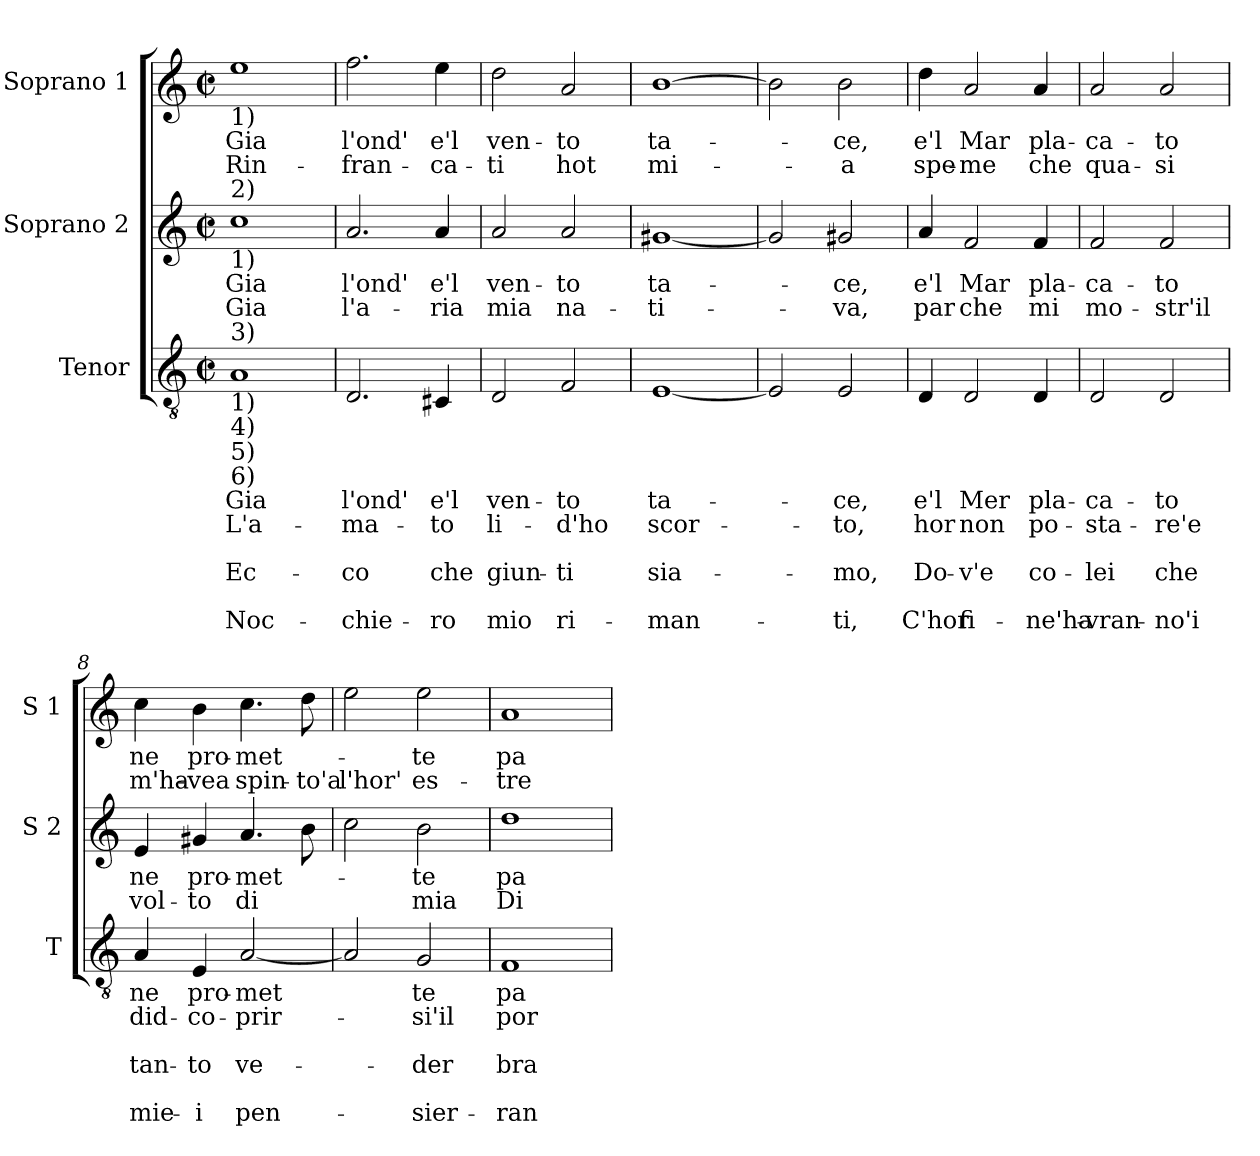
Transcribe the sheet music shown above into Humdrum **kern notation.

**kern	**text	**text	**text	**text	**text	**text	**kern	**text	**text	**kern	**text	**text
*part3	*part3	*part3	*part3	*part3	*part3	*part3	*part2	*part2	*part2	*part1	*part1	*part1
*staff3	*staff3	*staff3	*staff3	*staff3	*staff3	*staff3	*staff2	*staff2	*staff2	*staff1	*staff1	*staff1
*I"Tenor	*	*	*	*	*	*	*I"Soprano 2	*	*	*I"Soprano 1	*	*
*I'T	*	*	*	*	*	*	*I'S 2	*	*	*I'S 1	*	*
*clefGv2	*	*	*	*	*	*	*clefG2	*	*	*clefG2	*	*
*k[]	*	*	*	*	*	*	*k[]	*	*	*k[]	*	*
*C:	*	*	*	*	*	*	*C:	*	*	*C:	*	*
*M2/2	*	*	*	*	*	*	*M2/2	*	*	*M2/2	*	*
*met(c|)	*	*	*	*	*	*	*met(c|)	*	*	*met(c|)	*	*
=1	=1	=1	=1	=1	=1	=1	=1	=1	=1	=1	=1	=1
!	!	!	!	!	!	!	!	!	!	!LO:TX:b:t=1)	!	!
!	!	!	!	!	!	!	!LO:TX:a:t=2)	!	!	!	!	!
!	!	!	!	!	!	!	!LO:TX:b:t=1)	!	!	!	!	!
!LO:TX:a:t=3)	!	!	!	!	!	!	!	!	!	!	!	!
!LO:TX:b:t=1)	!	!	!	!	!	!	!	!	!	!	!	!
!LO:TX:b:t=4)	!	!	!	!	!	!	!	!	!	!	!	!
!LO:TX:b:t=5)	!	!	!	!	!	!	!	!	!	!	!	!
!LO:TX:b:t=6)	!	!	!	!	!	!	!	!	!	!	!	!
!	!LO:LY:b	!LO:LY:b	!	!LO:LY:b	!	!LO:LY:b	!	!LO:LY:b	!LO:LY:b	!	!LO:LY:b	!LO:LY:b
1A	Gia	L'a-	.	Ec-	.	Noc-	1cc	Gia	Gia	1ee	Gia	Rin-
=2	=2	=2	=2	=2	=2	=2	=2	=2	=2	=2	=2	=2
!	!LO:LY:b	!LO:LY:b	!	!LO:LY:b	!	!LO:LY:b	!	!LO:LY:b	!LO:LY:b	!	!LO:LY:b	!LO:LY:b
2.D/	l'ond'	-ma-	.	-co	.	-chie-	2.a/	l'ond'	l'a-	2.ff\	l'ond'	-fran-
!	!LO:LY:b	!LO:LY:b	!	!LO:LY:b	!	!LO:LY:b	!	!LO:LY:b	!LO:LY:b	!	!LO:LY:b	!LO:LY:b
4C#X/	e'l	-to	.	che	.	-ro	4a/	e'l	-ria	4ee\	e'l	-ca-
=3	=3	=3	=3	=3	=3	=3	=3	=3	=3	=3	=3	=3
!	!LO:LY:b	!LO:LY:b	!	!LO:LY:b	!	!LO:LY:b	!	!LO:LY:b	!LO:LY:b	!	!LO:LY:b	!LO:LY:b
2D/	ven-	li-	.	giun-	.	mio	2a/	ven-	mia	2dd\	ven-	-ti
!	!LO:LY:b	!LO:LY:b	!	!LO:LY:b	!	!LO:LY:b	!	!LO:LY:b	!LO:LY:b	!	!LO:LY:b	!LO:LY:b
2F/	-to	-d'ho	.	-ti	.	ri-	2a/	-to	na-	2a/	-to	hot
=4	=4	=4	=4	=4	=4	=4	=4	=4	=4	=4	=4	=4
!	!LO:LY:b	!LO:LY:b	!	!LO:LY:b	!	!LO:LY:b	!	!LO:LY:b	!LO:LY:b	!	!LO:LY:b	!LO:LY:b
[1E	ta-	scor-	.	sia-	.	-man-	[1g#X	ta-	-ti-	[1b	ta-	mi-
=5	=5	=5	=5	=5	=5	=5	=5	=5	=5	=5	=5	=5
2E/]	.	.	.	.	.	.	2g#/]	.	.	2b\]	.	.
!	!LO:LY:b	!LO:LY:b	!	!LO:LY:b	!	!LO:LY:b	!	!LO:LY:b	!LO:LY:b	!	!LO:LY:b	!LO:LY:b
2E/	-ce,	-to,	.	-mo,	.	-ti,	2g#X/	-ce,	-va,	2b\	-ce,	-a
!!LO:LB:g=z
=6	=6	=6	=6	=6	=6	=6	=6	=6	=6	=6	=6	=6
!	!LO:LY:b	!LO:LY:b	!	!LO:LY:b	!	!LO:LY:b	!	!LO:LY:b	!LO:LY:b	!	!LO:LY:b	!LO:LY:b
4D/	e'l	hor	.	Do-	.	C'hor	4a/	e'l	par	4dd\	e'l	spe-
!	!LO:LY:b	!LO:LY:b	!	!LO:LY:b	!	!LO:LY:b	!	!LO:LY:b	!LO:LY:b	!	!LO:LY:b	!LO:LY:b
2D/	Mer	non	.	-v'e	.	fi-	2f/	Mar	che	2a/	Mar	-me
!	!LO:LY:b	!LO:LY:b	!	!LO:LY:b	!	!LO:LY:b	!	!LO:LY:b	!LO:LY:b	!	!LO:LY:b	!LO:LY:b
4D/	pla-	po-	.	co-	.	-ne'ha-	4f/	pla-	mi	4a/	pla-	che
=7	=7	=7	=7	=7	=7	=7	=7	=7	=7	=7	=7	=7
!	!LO:LY:b	!LO:LY:b	!	!LO:LY:b	!	!LO:LY:b	!	!LO:LY:b	!LO:LY:b	!	!LO:LY:b	!LO:LY:b
2D/	-ca-	-sta-	.	-lei	.	-vran-	2f/	-ca-	mo-	2a/	-ca-	qua-
!	!LO:LY:b	!LO:LY:b	!	!LO:LY:b	!	!LO:LY:b	!	!LO:LY:b	!LO:LY:b	!	!LO:LY:b	!LO:LY:b
2D/	-to	-re'e	.	che	.	-no'i	2f/	-to	-str'il	2a/	-to	-si
=8	=8	=8	=8	=8	=8	=8	=8	=8	=8	=8	=8	=8
!	!LO:LY:b	!LO:LY:b	!	!LO:LY:b	!	!LO:LY:b	!	!LO:LY:b	!LO:LY:b	!	!LO:LY:b	!LO:LY:b
4A/	ne	did-	.	tan-	.	mie-	4e/	ne	vol-	4cc\	ne	m'ha-
!	!LO:LY:b	!LO:LY:b	!	!LO:LY:b	!	!LO:LY:b	!	!LO:LY:b	!LO:LY:b	!	!LO:LY:b	!LO:LY:b
4E/	pro-	-co-	.	-to	.	-i	4g#X/	pro-	-to	4b\	pro-	-vea
!	!LO:LY:b	!LO:LY:b	!	!LO:LY:b	!	!LO:LY:b	!	!LO:LY:b	!LO:LY:b	!	!LO:LY:b	!LO:LY:b
[2A/	-met	-prir-	.	ve-	.	pen-	4.a/	-met-	di	4.cc\	-met-	spin-
!	!	!	!	!	!	!	!	!	!	!	!	!LO:LY:b
.	.	.	.	.	.	.	8b\	.	.	8dd\	.	-to'a
=9	=9	=9	=9	=9	=9	=9	=9	=9	=9	=9	=9	=9
!	!	!	!	!	!	!	!	!	!	!	!	!LO:LY:b
2A/]	.	.	.	.	.	.	2cc\	.	.	2ee\	.	l'hor'
!	!LO:LY:b	!LO:LY:b	!	!LO:LY:b	!	!LO:LY:b	!	!LO:LY:b	!LO:LY:b	!	!LO:LY:b	!LO:LY:b
2G/	te	-si'il	.	-der	.	-sier-	2b\	-te	mia	2ee\	-te	es-
=10	=10	=10	=10	=10	=10	=10	=10	=10	=10	=10	=10	=10
!	!LO:LY:b	!LO:LY:b	!	!LO:LY:b	!	!LO:LY:b	!	!LO:LY:b	!LO:LY:b	!	!LO:LY:b	!LO:LY:b
1F	pa-	por-	.	bra-	.	-ran-	1dd	pa-	Di-	1a	pa-	-tre-
=	=	=	=	=	=	=	=	=	=	=	=	=
*-	*-	*-	*-	*-	*-	*-	*-	*-	*-	*-	*-	*-
